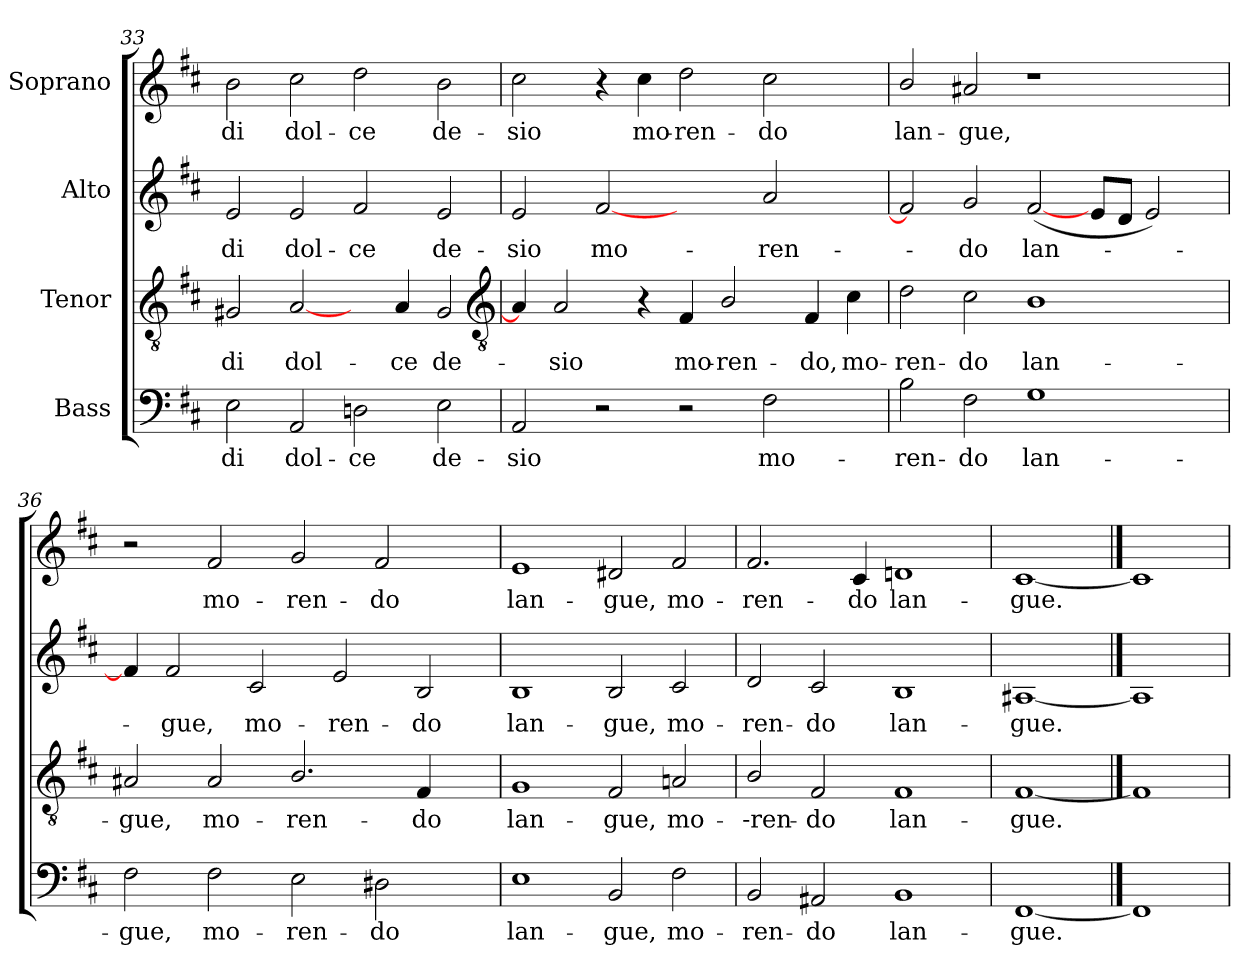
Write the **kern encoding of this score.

**kern	**text	**kern	**text	**kern	**text	**kern	**text
*part4	*part4	*part3	*part3	*part2	*part2	*part1	*part1
*staff4	*staff4	*staff3	*staff3	*staff2	*staff2	*staff1	*staff1
*I"Bass	*	*I"Tenor	*	*I"Alto	*	*I"Soprano	*
*clefF4	*	*clefGv2	*	*clefG2	*	*clefG2	*
*k[f#c#]	*	*k[f#c#]	*	*k[f#c#]	*	*k[f#c#]	*
*D:	*	*D:	*	*D:	*	*D:	*
=33	=33	=33	=33	=33	=33	=33	=33
2E\	di	2G#X/	di	2e/	di	2b\	di
2AA/	dol-	[2A/	dol-	2e/	dol-	2cc#\	dol-
2Dni\	-ce	4ryy	.	2f#/	-ce	2dd\	-ce
.	.	4A/	-ce	.	.	.	.
2E\	de-	2G#i/	de-	2e/	de-	2b\	de-
*	*	*clefGv2	*	*	*	*	*
=34	=34	=34	=34	=34	=34	=34	=34
2AA/	-sio	4A/]	.	2e/	-sio	2cc#\	-sio
.	.	2A/	-sio	.	.	.	.
2r	.	.	.	[2f#	mo-	4r	.
.	.	4r	.	.	.	4cc#\	mo-
2r	.	4F#/	mo-	2ryy	.	2dd\	-ren-
.	.	2B/	-ren-	.	.	.	.
2F#\	mo-	.	.	2a/	-ren-	2cc#\	-do
.	.	4F#/	-do,	.	.	.	.
4ryy	.	4c#\	mo-	4ryy	.	4ryy	.
=35	=35	=35	=35	=35	=35	=35	=35
2B\	-ren-	2d\	-ren-	2f#]	.	2b/	lan-
2F#\	-do	2c#\	-do	2g/	-do	2a#X/	-gue,
1G	lan-	1B	lan-	(<[2f#/	lan-	1r	.
.	.	.	.	8e/L	.	.	.
.	.	.	.	8d/J	.	.	.
.	.	.	.	2e/)	.	.	.
4ryy	.	4ryy	.	.	.	4ryy	.
=36	=36	=36	=36	=36	=36	=36	=36
2F#\	-gue,	2A#X/	-gue,	4f#/]	.	2r	.
.	.	.	.	2f#/	gue,	.	.
2F#\	mo-	2A#/	mo-	.	.	2f#/	mo-
.	.	.	.	2c#/	mo-	.	.
2E\	-ren-	2.B/	-ren-	.	.	2g/	-ren-
.	.	.	.	2e/	-ren-	.	.
2D#X\	-do	.	.	.	.	2f#/	-do
.	.	4F#/	-do	2B/	-do	.	.
4ryy	.	4ryy	.	.	.	4ryy	.
=37	=37	=37	=37	=37	=37	=37	=37
*	*	*	*	*	*	*MM166	*
1E	lan-	1G	lan-	1B	lan-	1e	lan-
*	*	*	*	*	*	*MM163	*
2BB/	-gue,	2F#/	-gue,	2B/	-gue,	2d#X/	-gue,
*	*	*	*	*	*	*MM162	*
2F#\	mo-	2Ani/	mo-	2c#/	mo-	2f#/	mo-
=38	=38	=38	=38	=38	=38	=38	=38
*	*	*	*	*	*	*MM160	*
2BB/	-ren-	2B/	--ren-	2d/	-ren-	2.f#/	-ren-
2AA#X/	-do	2F#/	-do	2c#/	-do	.	.
*	*	*	*	*	*	*MM158	*
.	.	.	.	.	.	4c#/	-do
*	*	*	*	*	*	*MM156	*
1BB	lan-	1F#	lan-	1B	lan-	1dni	lan-
=39	=39	=39	=39	=39	=39	=39	=39
*	*	*	*	*	*	*MM155	*
[1FF#	-gue.	[1F#	-gue.	[1A#X	-gue.	[1c#	-gue.
==40	==40	==40	==40	==40	==40	==40	==40
1FF#]	.	1F#]	.	1A#]	.	1c#]	.
=	=	=	=	=	=	=	=
*-	*-	*-	*-	*-	*-	*-	*-
